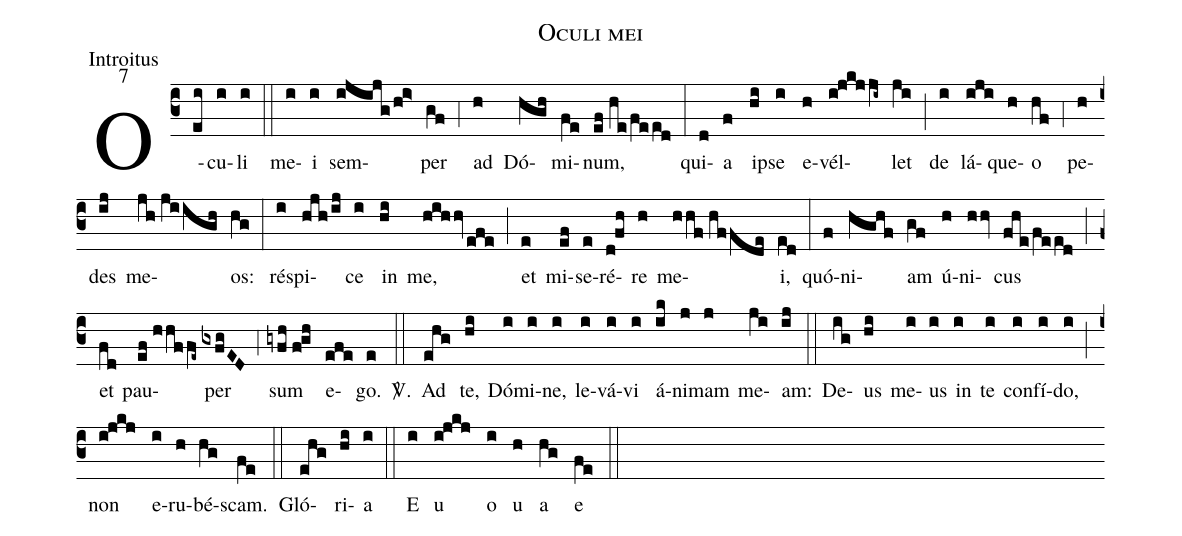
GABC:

name:Oculi mei;
office-part:Introitus;
mode:7;
%%
(c3) O(ei)cu(i)li(i) (::) me(i)i(i) sem(ijijg/hi>)per(gf) (;4) ad(h) Dó(hgh)mi(fe)num,(ef//he/feed) (:) qui(d)a(f) i(hi)pse(i) e(h)vél(i!jkjji~)let(ji) (;) de(i) lá(iji)que(h)o(hf) (;4) pe(h)des(ij) me(jh//jiigh)os:(hg) (:) ré(i)spi(hjh/ij)ce(i) in(hi) me,(hihhv/efe) (;) et(e) mi(ef)se(e)ré(d!fh)re(h) me(hhf//hffde)i,(ed) (:) quó(f)ni(hghf)am(gf) ú(h)ni(hhv)cus(fhe/feed) (;) et(fd) pau(ef//hhffe~)per(gxfgED) (;4) sum(gyfh//f!gh) e(efe)go.(e) <sp>V/</sp>.(::) Ad(ehg) te,(hi) Dó(i)mi(i)ne,(i) le(i)vá(i)vi(i) á(ik)ni(j)mam(j) me(ji)am:(ij) (::) De(ig)us(hi) me(i)us(i) in(i) te(i) con(i)fí(i)do,(i) (;) non(i!jkj) e(i)ru(h)bé(hg)scam.(fe) (::) Gló(ehg)ri(hi)a(i) (::) E(i) u(i!jkj) o(i) u(h) a(hg) e(fe) (::)
